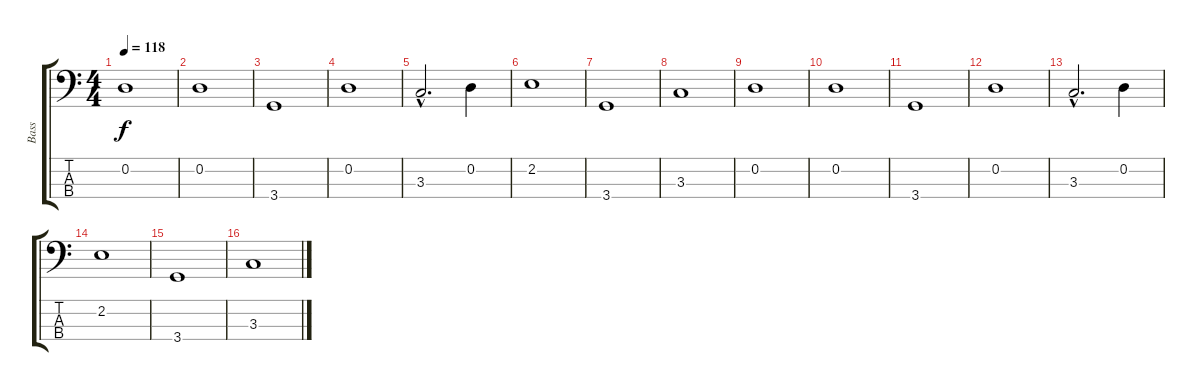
\track (" Bass" " Bass") {instrument electricbassfinger}
\staff {score tabs}
\tuning (G2 D2 A1 E1) {hide}
\ts (4 4)
\tempo 118
\clef f4
\ks c
0.2.1{dy f} |
0.2.1 |
3.4.1 |
0.2.1 |
3.3{hac}.2{d} 0.2.4 |
2.2.1 |
3.4.1 |
3.3.1 |
0.2.1 |
0.2.1 |
3.4.1 |
0.2.1 |
3.3{hac}.2{d} 0.2.4 |
2.2.1 |
3.4.1{volume 9} |
3.3.1{volume 9}
